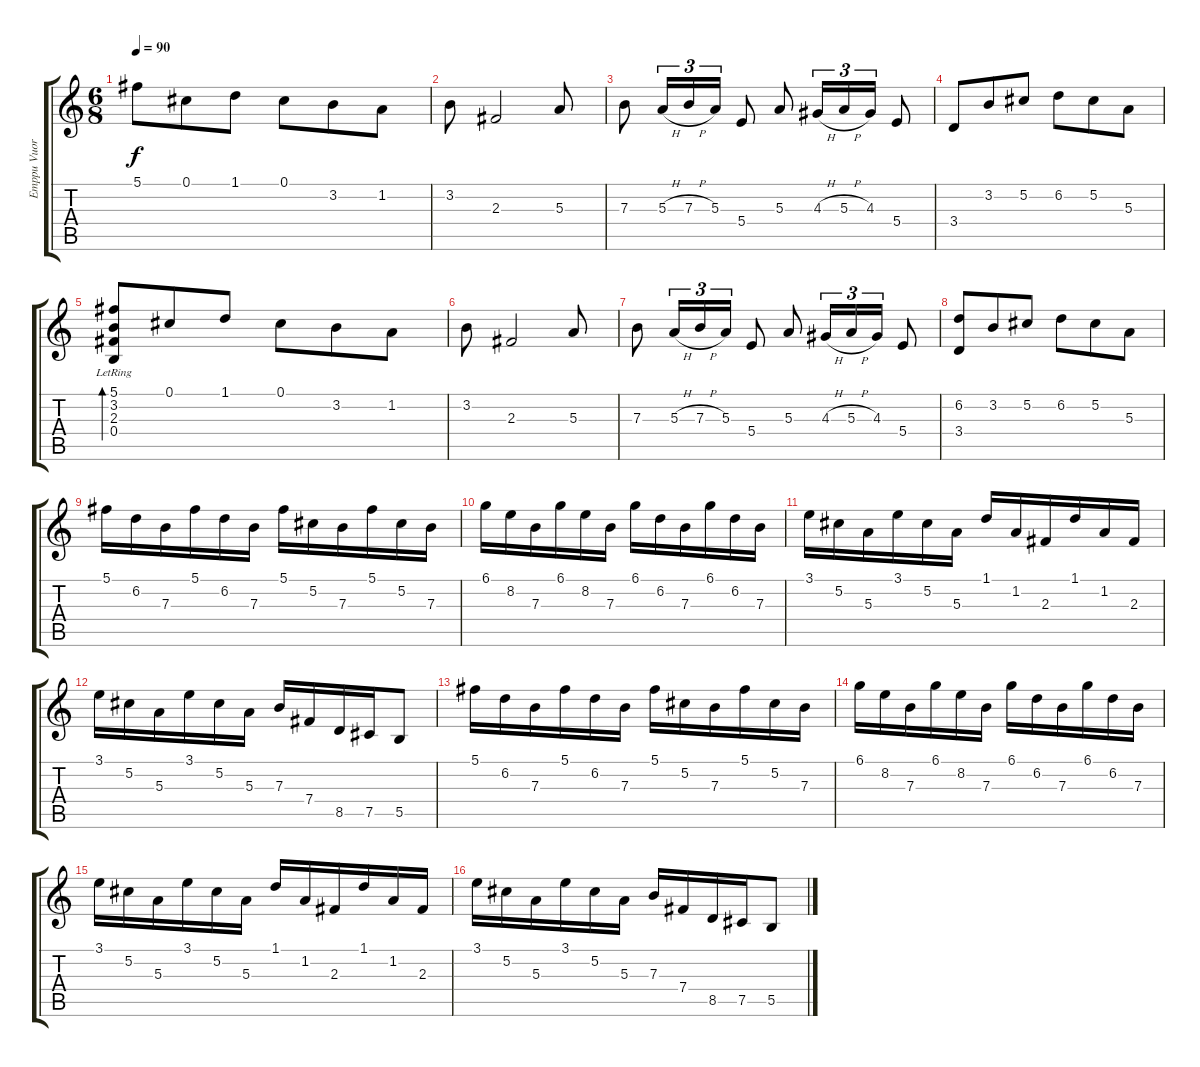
\track ("Emppu Vuorinen" "Emppu Vuor") {instrument acousticguitarsteel}
\staff {score tabs}
\tuning (Db4 Ab3 E3 B2 Gb2 Db2) {hide}
\ts (6 8)
\tempo 90
\clef g2
\ks c
5.1.8{dy f} 0.1.8 1.1.8 0.1.8 3.2.8 1.2.8 |
3.2.8 2.3.2 5.3.8 |
7.3.8 5.3{h}.16{tu (3 2)} 7.3{h}.16{tu (3 2)} 5.3.16{tu (3 2)} 5.4.8 5.3.8 4.3{h}.16{tu (3 2)} 5.3{h}.16{tu (3 2)} 4.3.16{tu (3 2)} 5.4.8 |
3.4.8 3.2.8 5.2.8 6.2.8 5.2.8 5.3.8 |
(5.1{lr} 3.2{lr} 2.3{lr} 0.4{lr}).8{bd 60} 0.1.8 1.1.8 0.1.8 3.2.8 1.2.8 |
3.2.8 2.3.2 5.3.8 |
7.3.8 5.3{h}.16{tu (3 2)} 7.3{h}.16{tu (3 2)} 5.3.16{tu (3 2)} 5.4.8 5.3.8 4.3{h}.16{tu (3 2)} 5.3{h}.16{tu (3 2)} 4.3.16{tu (3 2)} 5.4.8 |
(6.2 3.4).8 3.2.8 5.2.8 6.2.8 5.2.8 5.3.8 |
5.1.16 6.2.16 7.3.16 5.1.16 6.2.16 7.3.16 5.1.16 5.2.16 7.3.16 5.1.16 5.2.16 7.3.16 |
6.1.16 8.2.16 7.3.16 6.1.16 8.2.16 7.3.16 6.1.16 6.2.16 7.3.16 6.1.16 6.2.16 7.3.16 |
3.1.16 5.2.16 5.3.16 3.1.16 5.2.16 5.3.16 1.1.16 1.2.16 2.3.16 1.1.16 1.2.16 2.3.16 |
3.1.16 5.2.16 5.3.16 3.1.16 5.2.16 5.3.16 7.3.16 7.4.16 8.5.16 7.5.16 5.5.8 |
5.1.16 6.2.16 7.3.16 5.1.16 6.2.16 7.3.16 5.1.16 5.2.16 7.3.16 5.1.16 5.2.16 7.3.16 |
6.1.16 8.2.16 7.3.16 6.1.16 8.2.16 7.3.16 6.1.16 6.2.16 7.3.16 6.1.16 6.2.16 7.3.16 |
3.1.16 5.2.16 5.3.16 3.1.16 5.2.16 5.3.16 1.1.16 1.2.16 2.3.16 1.1.16 1.2.16 2.3.16 |
3.1.16 5.2.16 5.3.16 3.1.16 5.2.16 5.3.16 7.3.16 7.4.16 8.5.16 7.5.16 5.5.8
